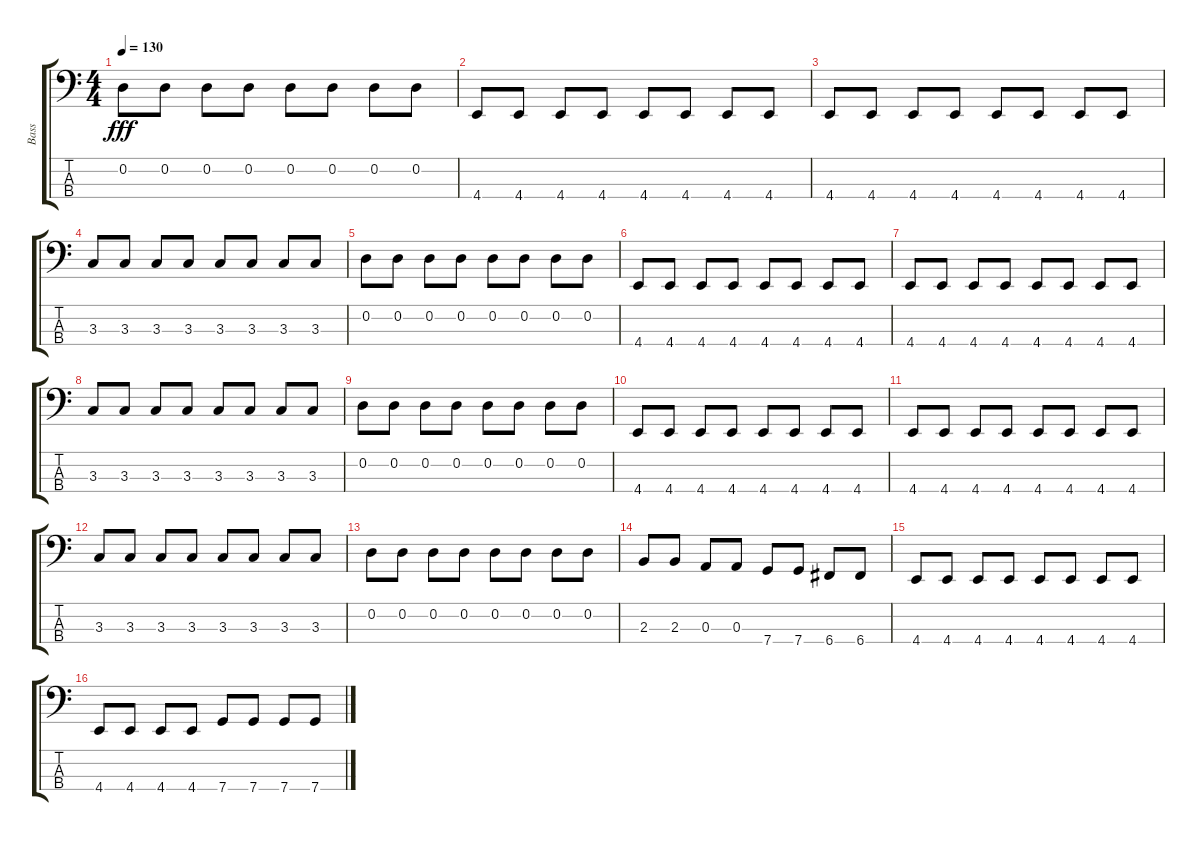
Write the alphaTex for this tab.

\track ("Bass" "Bass") {instrument electricbassfinger}
\staff {score tabs}
\tuning (G2 D2 A1 C1) {hide}
\ts (4 4)
\tempo 130
\clef f4
\ks c
0.2.8{dy fff} 0.2.8 0.2.8 0.2.8 0.2.8 0.2.8 0.2.8 0.2.8 |
4.4.8 4.4.8 4.4.8 4.4.8 4.4.8 4.4.8 4.4.8 4.4.8 |
4.4.8 4.4.8 4.4.8 4.4.8 4.4.8 4.4.8 4.4.8 4.4.8 |
3.3.8 3.3.8 3.3.8 3.3.8 3.3.8 3.3.8 3.3.8 3.3.8 |
0.2.8 0.2.8 0.2.8 0.2.8 0.2.8 0.2.8 0.2.8 0.2.8 |
4.4.8 4.4.8 4.4.8 4.4.8 4.4.8 4.4.8 4.4.8 4.4.8 |
4.4.8 4.4.8 4.4.8 4.4.8 4.4.8 4.4.8 4.4.8 4.4.8 |
3.3.8 3.3.8 3.3.8 3.3.8 3.3.8 3.3.8 3.3.8 3.3.8 |
0.2.8 0.2.8 0.2.8 0.2.8 0.2.8 0.2.8 0.2.8 0.2.8 |
4.4.8 4.4.8 4.4.8 4.4.8 4.4.8 4.4.8 4.4.8 4.4.8 |
4.4.8 4.4.8 4.4.8 4.4.8 4.4.8 4.4.8 4.4.8 4.4.8 |
3.3.8 3.3.8 3.3.8 3.3.8 3.3.8 3.3.8 3.3.8 3.3.8 |
0.2.8 0.2.8 0.2.8 0.2.8 0.2.8 0.2.8 0.2.8 0.2.8 |
2.3.8 2.3.8 0.3.8 0.3.8 7.4.8 7.4.8 6.4.8 6.4.8 |
4.4.8 4.4.8 4.4.8 4.4.8 4.4.8 4.4.8 4.4.8 4.4.8 |
4.4.8 4.4.8 4.4.8 4.4.8 7.4.8 7.4.8 7.4.8 7.4.8
